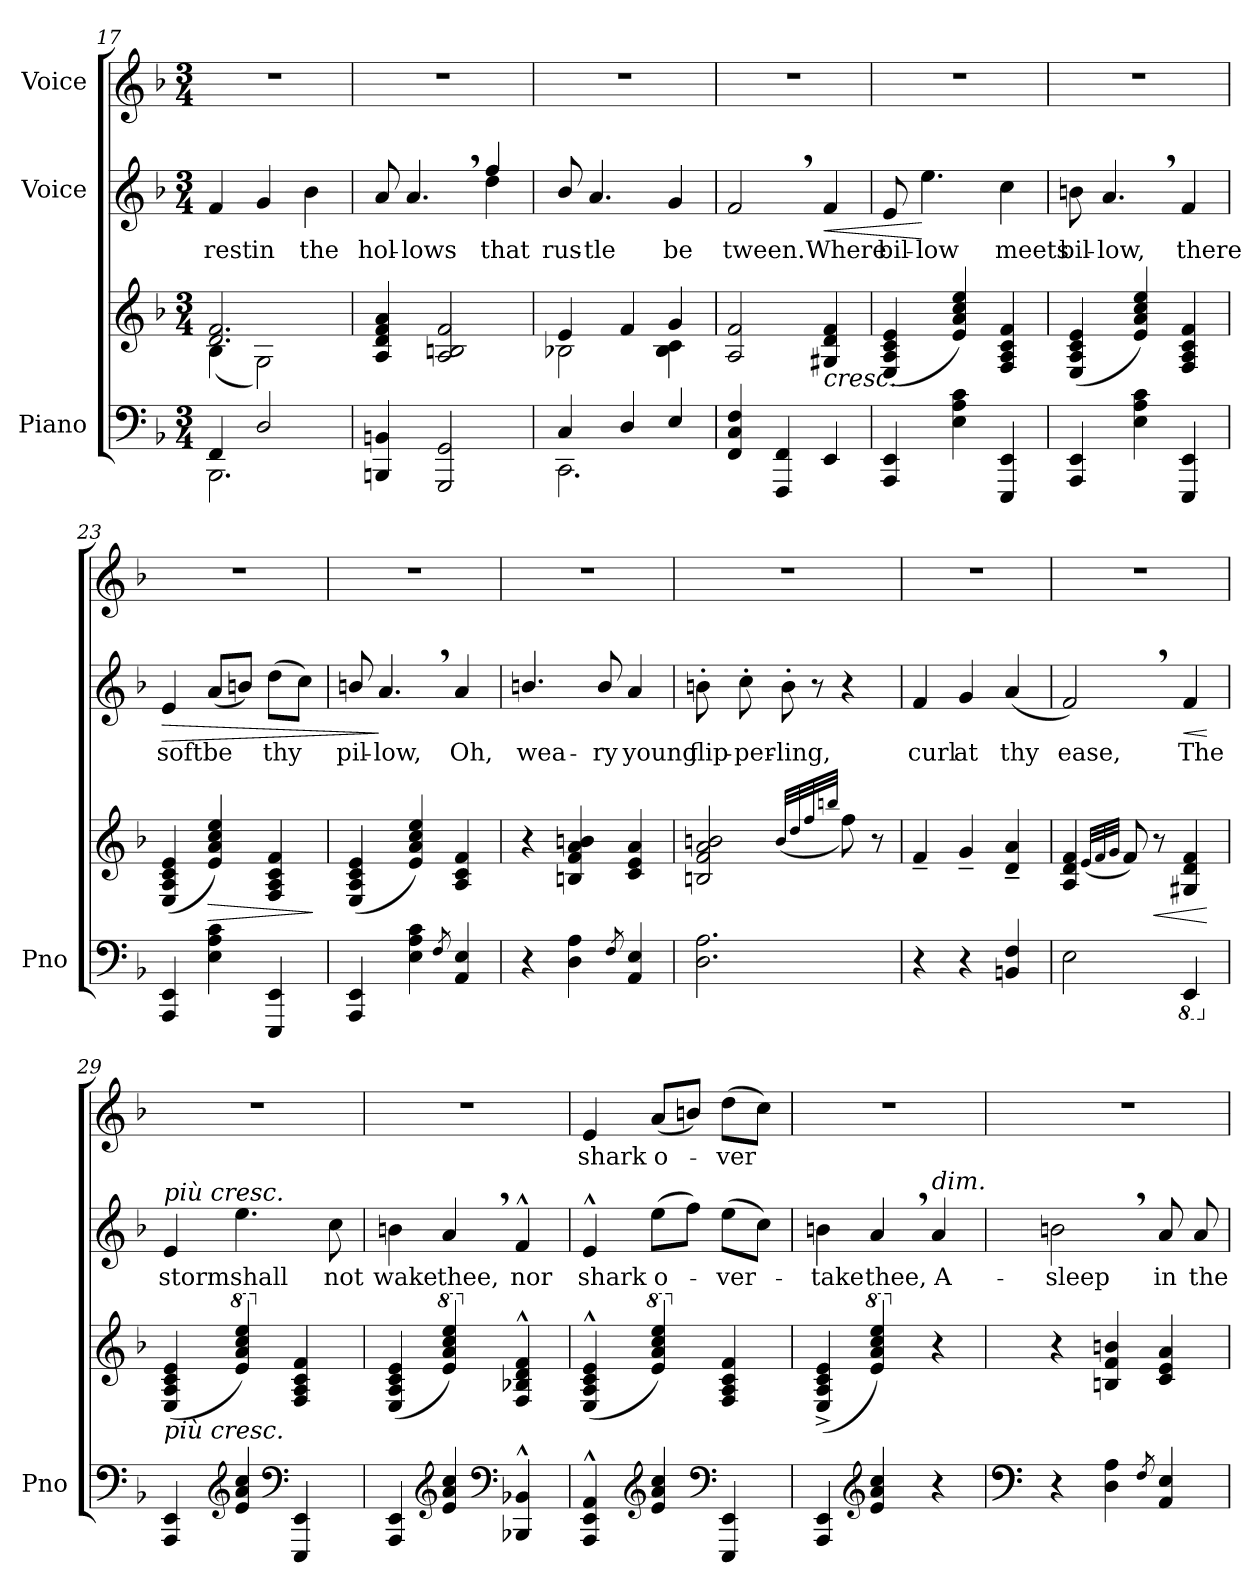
**kern	**kern	**dynam	**kern	**text	**dynam	**kern	**text
*part3	*part3	*part3	*part2	*part2	*part2	*part1	*part1
*staff4	*staff3	*staff3/4	*staff2	*staff2	*staff2	*staff1	*staff1
*I"Piano	*	*	*I"Voice	*	*	*I"Voice	*
*I'Pno	*	*	*	*	*	*	*
*clefF4	*clefG2	*	*clefG2	*	*	*clefG2	*
*k[b-]	*k[b-]	*	*k[b-]	*	*	*k[b-]	*
*M3/4	*M3/4	*	*M3/4	*	*	*M3/4	*
=17	=17	=17	=17	=17	=17	=17	=17
*^	*^	*	*	*	*	*	*
4FF/	2.BBB-\	2.d/ 2.f/	(4B-\	.	4f/	rest	.	2.r	.
2D/	.	.	2G\)	.	4g/	in	.	.	.
.	.	.	.	.	4b-\	the	.	.	.
*v	*v	*	*	*	*	*	*	*	*
*	*v	*v	*	*	*	*	*	*
=18	=18	=18	=18	=18	=18	=18	=18
*	*	*	*^	*	*	*	*
4BBBn/ 4BBn/	4A/ 4d/ 4f/ 4a/	.	8a/	2ryy	hol-	.	2.r	.
.	.	.	4.a,/	.	-lows	.	.	.
2GGG/ 2GG/	2A/ 2Bn/ 2f/	.	.	.	.	.	.	.
.	.	.	4ff/	4dd\	that	.	.	.
*	*	*	*v	*v	*	*	*	*
=19	=19	=19	=19	=19	=19	=19	=19
*^	*^	*	*	*	*	*	*
4C/	2.CC\	4e/	2B-X\	.	8b-/	rus-	.	2.r	.
.	.	.	.	.	4.a/	-tle	.	.	.
4D/	.	4f/	.	.	.	.	.	.	.
4E/	.	4g/	4B-\ 4c\	.	4g/	be	.	.	.
*v	*v	*	*	*	*	*	*	*	*
*	*v	*v	*	*	*	*	*	*
=20	=20	=20	=20	=20	=20	=20	=20
4FF/ 4C/ 4F/	2A/ 2f/	.	2f,/	tween.	.	2.r	.
4FFF/ 4FF/	.	.	.	.	.	.	.
!	!LO:TX:b:i:t=cresc.	!	!	!	!	!	!
!	!	!	!	!	!LO:HP:b	!	!
4EE/	4G#X/ 4d/ 4f/	.	4f/	Where	<	.	.
=21	=21	=21	=21	=21	=21	=21	=21
4AAA/ 4EE/	(>4E/ 4A/ 4c/ 4e/	.	8e/	bil-	.	2.r	.
.	.	.	4.ee\	-low	[	.	.
4E\ 4A\ 4c\	4e/ 4a/ 4cc/ 4ee/)	.	.	.	.	.	.
4EEE/ 4EE/	4F/ 4A/ 4c/ 4f/	.	4cc\	meets	.	.	.
=22	=22	=22	=22	=22	=22	=22	=22
4AAA/ 4EE/	(>4E/ 4A/ 4c/ 4e/	.	8bn\	bil-	.	2.r	.
.	.	.	4.a,/	-low,	.	.	.
4E\ 4A\ 4c\	4e/ 4a/ 4cc/ 4ee/)	.	.	.	.	.	.
4EEE/ 4EE/	4F/ 4A/ 4c/ 4f/	.	4f/	there	.	.	.
=23	=23	=23	=23	=23	=23	=23	=23
!	!	!	!	!	!LO:HP:b	!	!
4AAA/ 4EE/	(>4E/ 4A/ 4c/ 4e/	.	4e/	soft	>	2.r	.
!	!	!LO:HP:b	!	!	!	!	!
4E\ 4A\ 4c\	4e/ 4a/ 4cc/ 4ee/)	>	(8a/L	be	.	.	.
.	.	.	8bn/J)	.	.	.	.
4EEE/ 4EE/	4F/ 4A/ 4c/ 4f/	.	(8dd\L	thy	.	.	.
.	.	.	8cc\J)	.	.	.	.
.	.	]	.	.	.	.	.
=24	=24	=24	=24	=24	=24	=24	=24
4AAA/ 4EE/	(>4E/ 4A/ 4c/ 4e/	.	8bn/	pil-	.	2.r	.
.	.	.	4.a,/	-low,	]	.	.
4E\ 4A\ 4c\	4e/ 4a/ 4cc/ 4ee/)	.	.	.	.	.	.
8qF/	.	.	.	.	.	.	.
4AA/ 4E/	4A/ 4c/ 4f/	.	4a/	Oh,	.	.	.
=25	=25	=25	=25	=25	=25	=25	=25
4r	4r	.	4.bn/	wea-	.	2.r	.
4D\ 4A\	4Bn/ 4f/ 4a/ 4bn/	.	.	.	.	.	.
.	.	.	8b/	-ry	.	.	.
8qF/	.	.	.	.	.	.	.
4AA/ 4E/	4c/ 4e/ 4a/	.	4a/	young	.	.	.
=26	=26	=26	=26	=26	=26	=26	=26
2.D\ 2.A\	2Bn/ 2f/ 2a/ 2bn/	.	8bn'\	flip-	.	2.r	.
.	.	.	8cc'\	-per-	.	.	.
.	.	.	8b'\	-ling,	.	.	.
.	.	.	8r	.	.	.	.
.	(32qb/LLL	.	.	.	.	.	.
.	32qdd/	.	.	.	.	.	.
.	32qff/	.	.	.	.	.	.
.	32qbbn/JJJ	.	.	.	.	.	.
.	8ff\)	.	4r	.	.	.	.
.	8r	.	.	.	.	.	.
=27	=27	=27	=27	=27	=27	=27	=27
4r	4f~>/	.	4f/	curl	.	2.r	.
4r	4g~>/	.	4g/	at	.	.	.
4BBn/ 4F/	4d/~> 4a/~>	.	(>4a/	thy	.	.	.
=28	=28	=28	=28	=28	=28	=28	=28
2E\	4A/ 4d/ 4f/	.	2f,/)	ease,	.	2.r	.
.	(32qe/LLL	.	.	.	.	.	.
.	32qf/	.	.	.	.	.	.
.	32qg/JJJ	.	.	.	.	.	.
.	8f/)	.	.	.	.	.	.
!	!	!LO:HP:b	!	!	!	!	!
.	8r	<	.	.	.	.	.
*8ba	*	*	*	*	*	*	*
!	!	!	!	!	!LO:HP:b	!	!
4EEE/	4G#X/ 4d/ 4f/	.	4f/	The	<	.	.
.	.	[	.	.	[	.	.
=29	=29	=29	=29	=29	=29	=29	=29
*X8ba	*	*	*	*	*	*	*
!	!	!	!LO:TX:a:i:t=più cresc.	!	!	!	!
!	!LO:TX:b:i:t=più  cresc.	!	!	!	!	!	!
4AAA/ 4EE/	(>4E/ 4A/ 4c/ 4e/	.	4e/	storm	.	2.r	.
*clefG2	*	*	*	*	*	*	*
*	*8va	*	*	*	*	*	*
4e/ 4a/ 4cc/	4ee/ 4aa/ 4ccc/ 4eee/)	.	4.ee\	shall	.	.	.
*clefF4	*	*	*	*	*	*	*
*	*X8va	*	*	*	*	*	*
4EEE/ 4EE/	4F/ 4A/ 4c/ 4f/	.	.	.	.	.	.
.	.	.	8cc\	not	.	.	.
=30	=30	=30	=30	=30	=30	=30	=30
4AAA/ 4EE/	(>4E/ 4A/ 4c/ 4e/	.	4bn\	wake	.	2.r	.
*clefG2	*	*	*	*	*	*	*
*	*8va	*	*	*	*	*	*
4e/ 4a/ 4cc/	4ee/ 4aa/ 4ccc/ 4eee/)	.	4a,/	thee,	.	.	.
*clefF4	*	*	*	*	*	*	*
*	*X8va	*	*	*	*	*	*
4BBB-X/^^ 4BB-X/^^	4F/^^ 4B-X/^^ 4d/^^ 4f/^^	.	4f^^/	nor	.	.	.
=31	=31	=31	=31	=31	=31	=31	=31
4AAA/^^ 4EE/^^ 4AA/^^	(>4E/^^ 4A/^^ 4c/^^ 4e/^^	.	4e^^/	shark	.	4e/	shark
*clefG2	*	*	*	*	*	*	*
*	*8va	*	*	*	*	*	*
4e/ 4a/ 4cc/	4ee/ 4aa/ 4ccc/ 4eee/)	.	(8ee\L	o-	.	(8a/L	o-
.	.	.	8ff\J)	.	.	8bn/J)	.
*clefF4	*	*	*	*	*	*	*
*	*X8va	*	*	*	*	*	*
4EEE/ 4EE/	4F/ 4A/ 4c/ 4f/	.	(8ee\L	-ver-	.	(8dd\L	-ver
.	.	.	8cc\J)	.	.	8cc\J)	.
=32	=32	=32	=32	=32	=32	=32	=32
4AAA/ 4EE/	(>4E/^> 4A/^> 4c/^> 4e/^>	.	4bn\	-take	.	2.r	.
*clefG2	*	*	*	*	*	*	*
*	*8va	*	*	*	*	*	*
4e/ 4a/ 4cc/	4ee/ 4aa/ 4ccc/ 4eee/)	.	4a,/	thee,	.	.	.
*	*X8va	*	*	*	*	*	*
!	!	!	!LO:TX:a:i:t=dim.	!	!	!	!
4r	4r	.	4a/	A-	.	.	.
=33	=33	=33	=33	=33	=33	=33	=33
*clefF4	*	*	*	*	*	*	*
4r	4r	.	2bn,\	-sleep	.	2.r	.
4D\ 4A\	4Bn/ 4f/ 4bn/	.	.	.	.	.	.
8qF/	.	.	.	.	.	.	.
4AA/ 4E/	4c/ 4e/ 4a/	.	8a/	in	.	.	.
.	.	.	8a/	the	.	.	.
=	=	=	=	=	=	=	=
*-	*-	*-	*-	*-	*-	*-	*-
